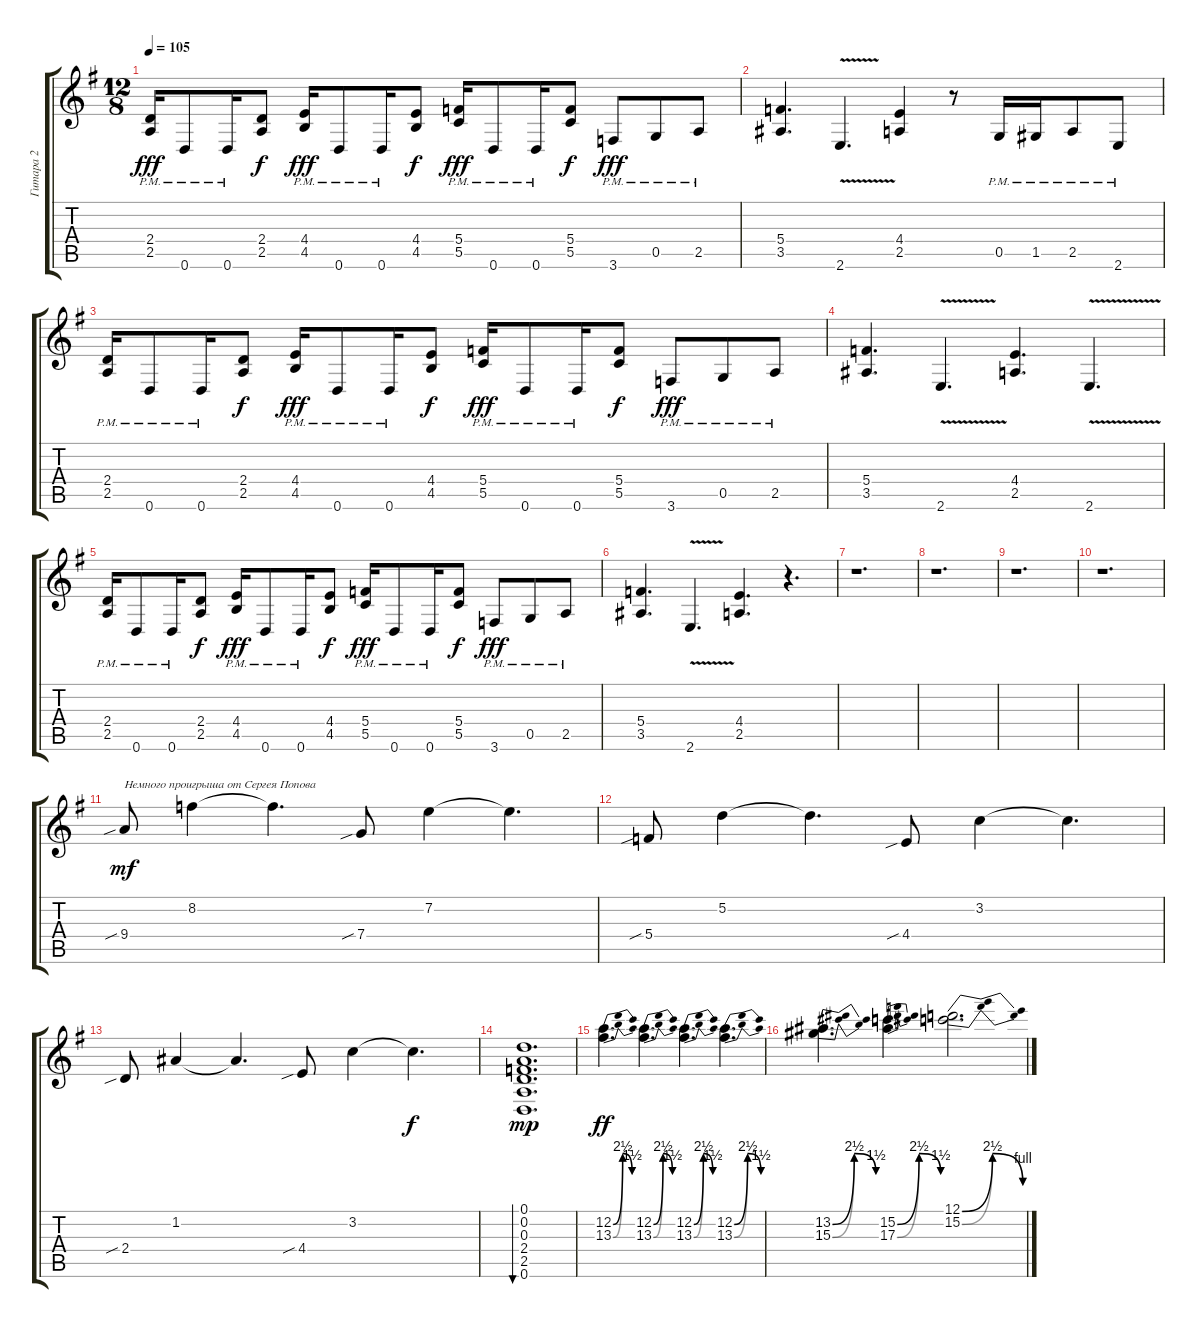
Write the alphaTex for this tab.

\track ("Гитара 2" "Гитара 2") {instrument acousticguitarsteel}
\staff {score tabs}
\tuning (D4 A3 F3 C3 G2 D2) {hide}
\ts (12 8)
\tempo 105
\clef g2
\ks eminor
(2.4{pm} 2.5{pm}).16{dy fff instrument distortionguitar} 0.6{pm}.8 0.6{pm}.16 (2.4 2.5).8{dy f} (4.4{pm} 4.5{pm}).16{dy fff} 0.6{pm}.8 0.6{pm}.16 (4.4 4.5).8{dy f} (5.4{pm} 5.5{pm}).16{dy fff} 0.6{pm}.8 0.6{pm}.16 (5.4 5.5).8{dy f} 3.6{pm}.8{dy fff} 0.5{pm}.8 2.5{pm}.8 |
(5.4 3.5).4{d instrument distortionguitar} 2.6{v}.4{d} (4.4 2.5).4 r.8 0.5{pm}.16 1.5{pm}.16 2.5{pm}.8 2.6{pm}.8 |
(2.4{pm} 2.5{pm}).16{instrument distortionguitar} 0.6{pm}.8 0.6{pm}.16 (2.4 2.5).8{dy f} (4.4{pm} 4.5{pm}).16{dy fff} 0.6{pm}.8 0.6{pm}.16 (4.4 4.5).8{dy f} (5.4{pm} 5.5{pm}).16{dy fff} 0.6{pm}.8 0.6{pm}.16 (5.4 5.5).8{dy f} 3.6{pm}.8{dy fff} 0.5{pm}.8 2.5{pm}.8 |
(5.4 3.5).4{d instrument distortionguitar} 2.6{v}.4{d} (4.4 2.5).4{d} 2.6{v}.4{d} |
(2.4{pm} 2.5{pm}).16{instrument distortionguitar} 0.6{pm}.8 0.6{pm}.16 (2.4 2.5).8{dy f} (4.4{pm} 4.5{pm}).16{dy fff} 0.6{pm}.8 0.6{pm}.16 (4.4 4.5).8{dy f} (5.4{pm} 5.5{pm}).16{dy fff} 0.6{pm}.8 0.6{pm}.16 (5.4 5.5).8{dy f} 3.6{pm}.8{dy fff} 0.5{pm}.8 2.5{pm}.8 |
(5.4 3.5).4{d instrument distortionguitar} 2.6{v}.4{d} (4.4 2.5).4{d} r.4{d} |
r.1{d instrument acousticguitarsteel} |
r.1{d} |
r.1{d} |
r.1{d} |
9.4{sib}.8{txt "Немного проигрыша от Сергея Попова" dy mf} 8.2.4 8.2{t}.4{d} 7.4{sib}.8 7.2.4 7.2{t}.4{d} |
5.4{sib}.8 5.2.4 5.2{t}.4{d} 4.4{sib}.8 3.2.4 3.2{t}.4{d} |
2.4{sib}.8 1.2.4 1.2{t}.4{d} 4.4{sib}.8 3.2.4 3.2{t}.4{d dy f} |
(0.1 0.2 0.3 2.4 2.5 0.6).1{d bu 240 dy mp} |
(12.2{be (bendrelease 0 0 15 10 15 10 60 6)} 13.3{be (bendrelease 0 0 15 10 15 10 60 6)}).4{d dy ff instrument distortionguitar} (12.2{be (bendrelease 0 0 15 10 15 10 60 6)} 13.3{be (bendrelease 0 0 15 10 15 10 60 6)}).4{d} (12.2{be (bendrelease 0 0 15 10 15 10 60 6)} 13.3{be (bendrelease 0 0 15 10 15 10 60 6)}).4{d} (12.2{be (bendrelease 0 0 15 10 15 10 60 6)} 13.3{be (bendrelease 0 0 15 10 15 10 60 6)}).4{d} |
(13.2{be (bendrelease 0 0 15 10 15 10 60 6)} 15.3{be (bendrelease 0 0 15 10 15 10 60 6)}).4{d instrument distortionguitar} (15.2{be (bendrelease 0 0 15 10 15 10 60 6)} 17.3{be (bendrelease 0 0 15 10 15 10 60 6)}).4{d} (12.1{be (bendrelease 0 0 8 10 8 10 60 4)} 15.2{be (bendrelease 0 0 7 10 7 10 60 4)}).2{d}
